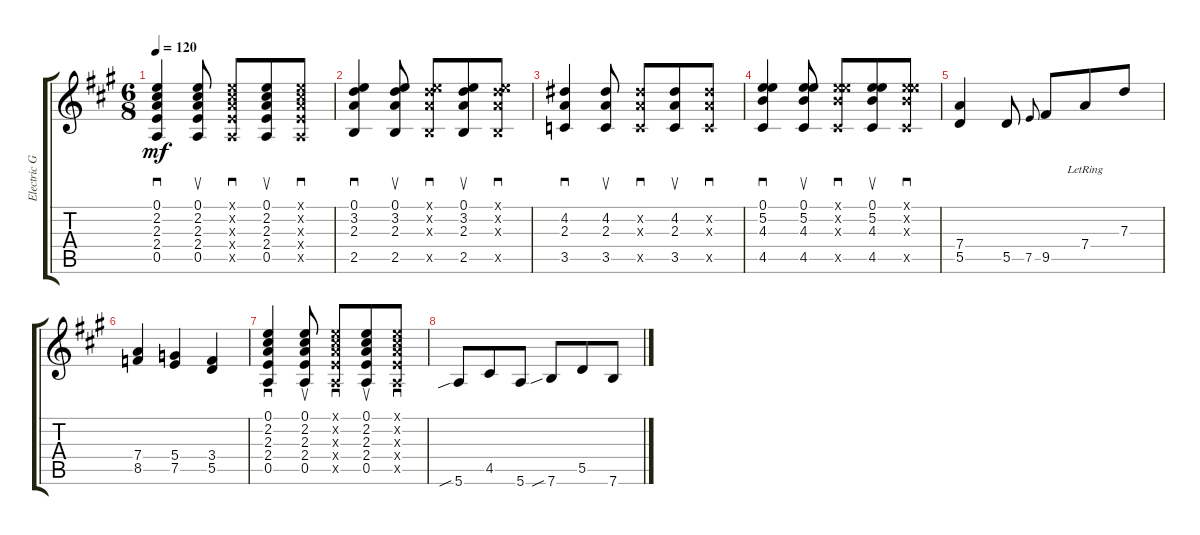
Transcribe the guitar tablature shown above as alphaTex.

\track ("Electric Guitar" "Electric G") {instrument electricguitarclean}
\staff {score tabs}
\tuning (E4 B3 G3 D3 A2 E2) {hide}
\ts (6 8)
\tempo 120
\clef g2
\ks a
(0.1 2.2 2.3 2.4 0.5).4{sd dy mf instrument electricguitarclean} (0.1 2.2 2.3 2.4 0.5).8{su} (0.1{x} 2.2{x} 2.3{x} 2.4{x} 0.5{x}).8{sd} (0.1 2.2 2.3 2.4 0.5).8{su} (0.1{x} 2.2{x} 2.3{x} 2.4{x} 0.5{x}).8{sd} |
(0.1 3.2 2.3 2.5).4{sd} (0.1 3.2 2.3 2.5).8{su} (0.1{x} 3.2{x} 2.3{x} 2.5{x}).8{sd} (0.1 3.2 2.3 2.5).8{su} (0.1{x} 3.2{x} 2.3{x} 2.5{x}).8{sd} |
(4.2 2.3 3.5).4{sd} (4.2 2.3 3.5).8{su} (4.2{x} 2.3{x} 3.5{x}).8{sd} (4.2 2.3 3.5).8{su} (4.2{x} 2.3{x} 3.5{x}).8{sd} |
(0.1 5.2 4.3 4.5).4{sd} (0.1 5.2 4.3 4.5).8{su} (0.1{x} 5.2{x} 4.3{x} 4.5{x}).8{sd} (0.1 5.2 4.3 4.5).8{su} (0.1{x} 5.2{x} 4.3{x} 4.5{x}).8{sd} |
(7.4 5.5).4 5.5.8 7.5.8{gr onbeat} 9.5.8 7.4{lr}.8 7.3.8 |
(7.4 8.5).4 (5.4 7.5).4 (3.4 5.5).4 |
(0.1 2.2 2.3 2.4 0.5).4{sd} (0.1 2.2 2.3 2.4 0.5).8{su} (0.1{x} 2.2{x} 2.3{x} 2.4{x} 0.5{x}).8{sd} (0.1 2.2 2.3 2.4 0.5).8{su} (0.1{x} 2.2{x} 2.3{x} 2.4{x} 0.5{x}).8{sd} |
5.6{sib}.8 4.5.8 5.6.8 7.6{sib}.8 5.5.8 7.6.8
